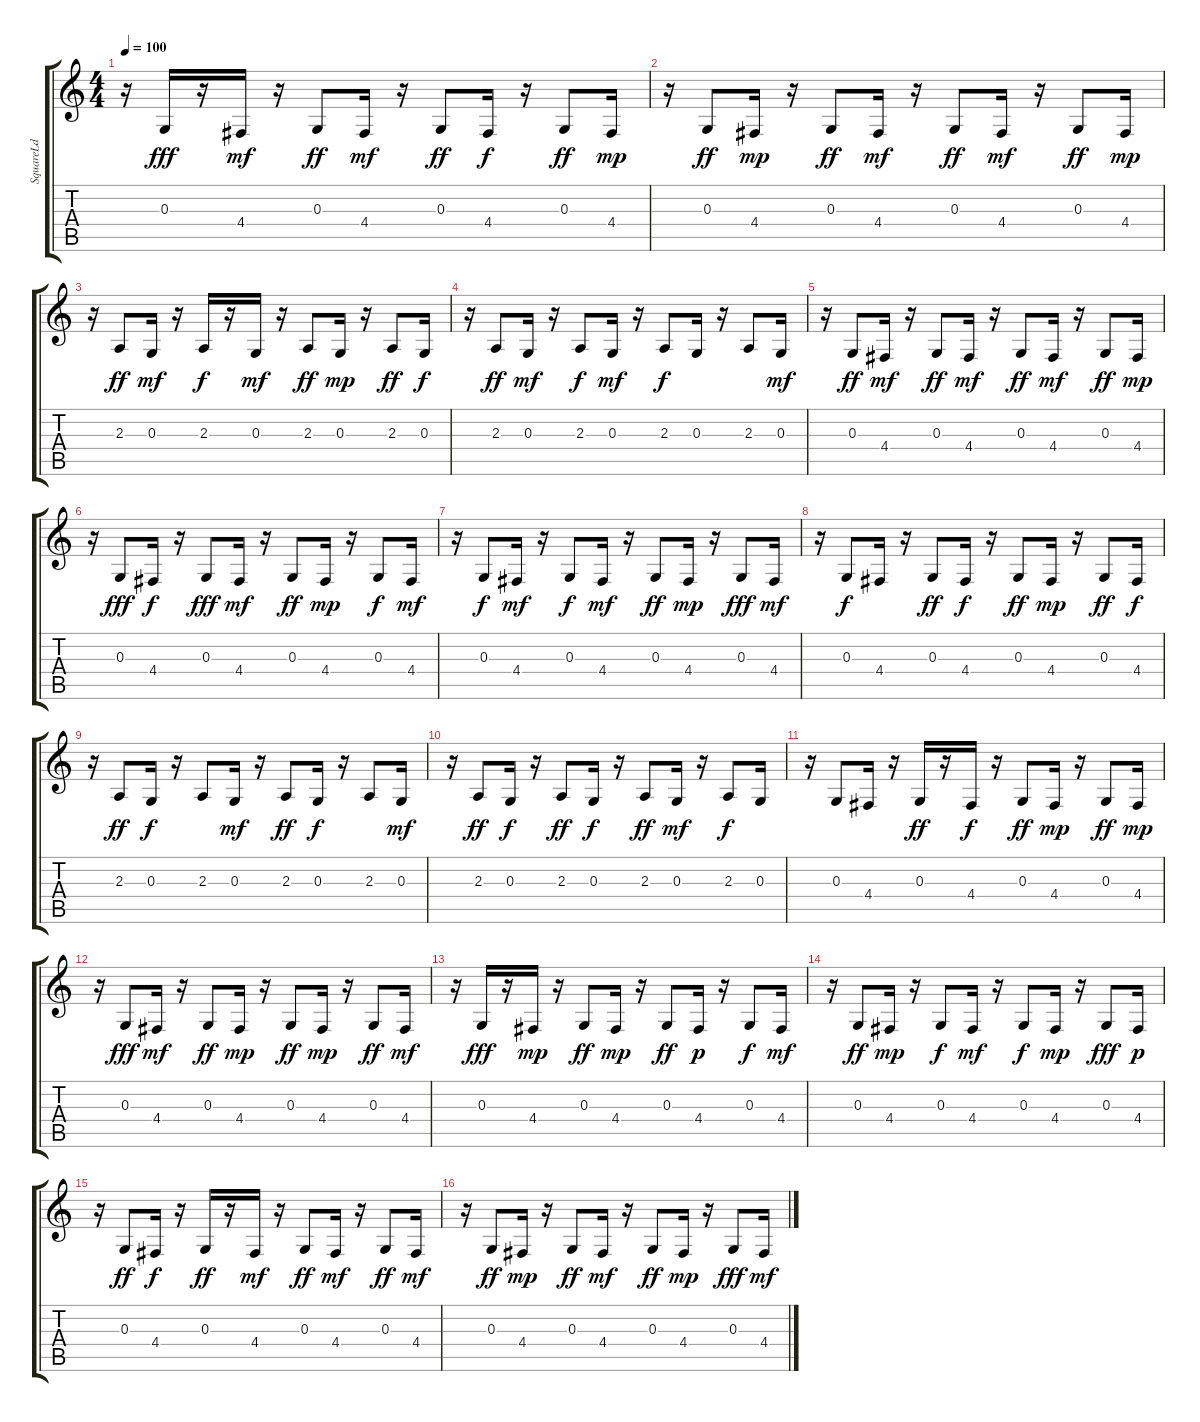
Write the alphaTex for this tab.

\track ("SquareLd" "SquareLd") {instrument lead1square}
\staff {score tabs}
\tuning (E4 B3 G3 D3 A2 E2) {hide}
\ts (4 4)
\tempo 100
\clef g2
\ks c
r.16{dy mf} 0.3.16{dy fff} r.16 4.4.16{dy mf} r.16 0.3.8{dy ff} 4.4.16{dy mf} r.16 0.3.8{dy ff} 4.4.16{dy f} r.16 0.3.8{dy ff} 4.4.16{dy mp} |
r.16 0.3.8{dy ff} 4.4.16{dy mp} r.16 0.3.8{dy ff} 4.4.16{dy mf} r.16 0.3.8{dy ff} 4.4.16{dy mf} r.16 0.3.8{dy ff} 4.4.16{dy mp} |
r.16 2.3.8{dy ff} 0.3.16{dy mf} r.16 2.3.16{dy f} r.16 0.3.16{dy mf} r.16 2.3.8{dy ff} 0.3.16{dy mp} r.16 2.3.8{dy ff} 0.3.16{dy f} |
r.16 2.3.8{dy ff} 0.3.16{dy mf} r.16 2.3.8{dy f} 0.3.16{dy mf} r.16 2.3.8{dy f} 0.3.16 r.16 2.3.8 0.3.16{dy mf} |
r.16 0.3.8{dy ff} 4.4.16{dy mf} r.16 0.3.8{dy ff} 4.4.16{dy mf} r.16 0.3.8{dy ff} 4.4.16{dy mf} r.16 0.3.8{dy ff} 4.4.16{dy mp} |
r.16 0.3.8{dy fff} 4.4.16{dy f} r.16 0.3.8{dy fff} 4.4.16{dy mf} r.16 0.3.8{dy ff} 4.4.16{dy mp} r.16 0.3.8{dy f} 4.4.16{dy mf} |
r.16 0.3.8{dy f} 4.4.16{dy mf} r.16 0.3.8{dy f} 4.4.16{dy mf} r.16 0.3.8{dy ff} 4.4.16{dy mp} r.16 0.3.8{dy fff} 4.4.16{dy mf} |
r.16 0.3.8{dy f} 4.4.16 r.16 0.3.8{dy ff} 4.4.16{dy f} r.16 0.3.8{dy ff} 4.4.16{dy mp} r.16 0.3.8{dy ff} 4.4.16{dy f} |
r.16 2.3.8{dy ff} 0.3.16{dy f} r.16 2.3.8 0.3.16{dy mf} r.16 2.3.8{dy ff} 0.3.16{dy f} r.16 2.3.8 0.3.16{dy mf} |
r.16 2.3.8{dy ff} 0.3.16{dy f} r.16 2.3.8{dy ff} 0.3.16{dy f} r.16 2.3.8{dy ff} 0.3.16{dy mf} r.16 2.3.8{dy f} 0.3.16 |
r.16 0.3.8 4.4.16 r.16 0.3.16{dy ff} r.16 4.4.16{dy f} r.16 0.3.8{dy ff} 4.4.16{dy mp} r.16 0.3.8{dy ff} 4.4.16{dy mp} |
r.16 0.3.8{dy fff} 4.4.16{dy mf} r.16 0.3.8{dy ff} 4.4.16{dy mp} r.16 0.3.8{dy ff} 4.4.16{dy mp} r.16 0.3.8{dy ff} 4.4.16{dy mf} |
r.16 0.3.16{dy fff} r.16 4.4.16{dy mp} r.16 0.3.8{dy ff} 4.4.16{dy mp} r.16 0.3.8{dy ff} 4.4.16{dy p} r.16 0.3.8{dy f} 4.4.16{dy mf} |
r.16 0.3.8{dy ff} 4.4.16{dy mp} r.16 0.3.8{dy f} 4.4.16{dy mf} r.16 0.3.8{dy f} 4.4.16{dy mp} r.16 0.3.8{dy fff} 4.4.16{dy p} |
r.16 0.3.8{dy ff} 4.4.16{dy f} r.16 0.3.16{dy ff} r.16 4.4.16{dy mf} r.16 0.3.8{dy ff} 4.4.16{dy mf} r.16 0.3.8{dy ff} 4.4.16{dy mf} |
r.16 0.3.8{dy ff} 4.4.16{dy mp} r.16 0.3.8{dy ff} 4.4.16{dy mf} r.16 0.3.8{dy ff} 4.4.16{dy mp} r.16 0.3.8{dy fff} 4.4.16{dy mf}
